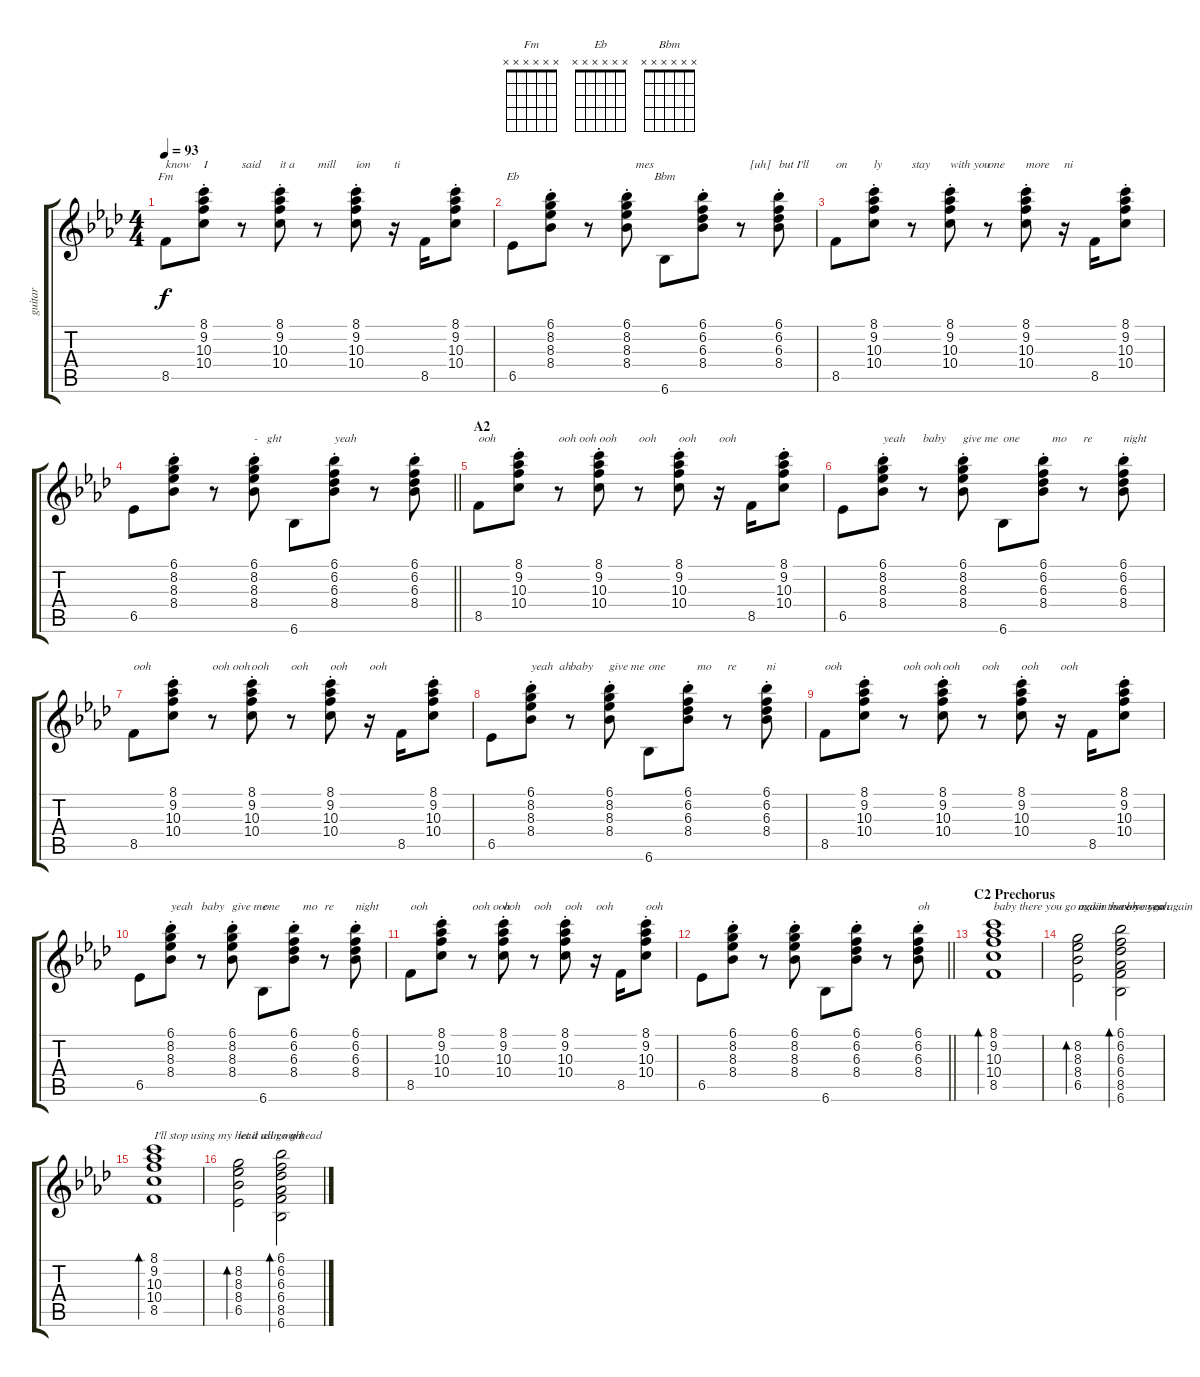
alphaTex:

\track ("guitar" "guitar") {instrument electricguitarjazz}
\staff {score tabs}
\tuning (E4 B3 G3 D3 A2 E2) {hide}
\chord ("Fm" x x x x x x)
\chord ("Eb" x x x x x x)
\chord ("Bbm" x x x x x x)
\ts (4 4)
\tempo 93
\clef g2
\ks fminor
8.5.8{ch "Fm" txt "know" dy f} (8.1{st} 9.2{st} 10.3{st} 10.4{st}).8{txt "I"} r.8{txt "said"} (8.1{st} 9.2{st} 10.3{st} 10.4{st}).8{txt "it a"} r.8{txt "mill"} (8.1{st} 9.2{st} 10.3{st} 10.4{st}).8{txt "ion"} r.16{txt "ti"} 8.5.16 (8.1{st} 9.2{st} 10.3{st} 10.4{st}).8 |
6.5.8{ch "Eb"} (6.1{st} 8.2{st} 8.3{st} 8.4{st}).8 r.8 (6.1{st} 8.2{st} 8.3{st} 8.4{st}).8{txt "   mes"} 6.6.8{ch "Bbm"} (6.1{st} 6.2{st} 6.3{st} 8.4{st}).8 r.8{txt "   [uh]"} (6.1{st} 6.2{st} 6.3{st} 8.4{st}).8{txt "but I'll"} |
8.5.8{txt "on"} (8.1{st} 9.2{st} 10.3{st} 10.4{st}).8{txt "ly"} r.8{txt "stay"} (8.1{st} 9.2{st} 10.3{st} 10.4{st}).8{txt "with you"} r.8{txt "one"} (8.1{st} 9.2{st} 10.3{st} 10.4{st}).8{txt "more"} r.16{txt "ni"} 8.5.16 (8.1{st} 9.2{st} 10.3{st} 10.4{st}).8 |
\barLineRight lightlight
6.5.8 (6.1{st} 8.2{st} 8.3{st} 8.4{st}).8 r.8 (6.1{st} 8.2{st} 8.3{st} 8.4{st}).8{txt "-   ght"} 6.6.8 (6.1{st} 6.2{st} 6.3{st} 8.4{st}).8{txt "yeah"} r.8 (6.1{st} 6.2{st} 6.3{st} 8.4{st}).8 |
\section ("" "A2")
8.5.8{txt "ooh"} (8.1{st} 9.2{st} 10.3{st} 10.4{st}).8 r.8{txt "ooh ooh ooh"} (8.1{st} 9.2{st} 10.3{st} 10.4{st}).8 r.8{txt "ooh"} (8.1{st} 9.2{st} 10.3{st} 10.4{st}).8{txt "ooh"} r.16{txt "ooh"} 8.5.16 (8.1{st} 9.2{st} 10.3{st} 10.4{st}).8 |
6.5.8 (6.1{st} 8.2{st} 8.3{st} 8.4{st}).8{txt "yeah"} r.8{txt "baby"} (6.1{st} 8.2{st} 8.3{st} 8.4{st}).8{txt "give me"} 6.6.8{txt "one"} (6.1{st} 6.2{st} 6.3{st} 8.4{st}).8{txt "   mo"} r.8{txt "re"} (6.1{st} 6.2{st} 6.3{st} 8.4{st}).8{txt "night"} |
8.5.8{txt "ooh"} (8.1{st} 9.2{st} 10.3{st} 10.4{st}).8 r.8{txt "ooh ooh"} (8.1{st} 9.2{st} 10.3{st} 10.4{st}).8{txt "ooh"} r.8{txt "ooh"} (8.1{st} 9.2{st} 10.3{st} 10.4{st}).8{txt "ooh"} r.16{txt "ooh"} 8.5.16 (8.1{st} 9.2{st} 10.3{st} 10.4{st}).8 |
6.5.8 (6.1{st} 8.2{st} 8.3{st} 8.4{st}).8{txt "yeah  ah"} r.8{txt "baby"} (6.1{st} 8.2{st} 8.3{st} 8.4{st}).8{txt "give me"} 6.6.8{txt "one"} (6.1{st} 6.2{st} 6.3{st} 8.4{st}).8{txt "   mo"} r.8{txt "re"} (6.1{st} 6.2{st} 6.3{st} 8.4{st}).8{txt "ni"} |
8.5.8{txt "ooh"} (8.1{st} 9.2{st} 10.3{st} 10.4{st}).8 r.8{txt "ooh ooh"} (8.1{st} 9.2{st} 10.3{st} 10.4{st}).8{txt "ooh"} r.8{txt "ooh"} (8.1{st} 9.2{st} 10.3{st} 10.4{st}).8{txt "ooh"} r.16{txt "ooh"} 8.5.16 (8.1{st} 9.2{st} 10.3{st} 10.4{st}).8 |
6.5.8 (6.1{st} 8.2{st} 8.3{st} 8.4{st}).8{txt "yeah"} r.8{txt "baby"} (6.1{st} 8.2{st} 8.3{st} 8.4{st}).8{txt "give me"} 6.6.8{txt "one"} (6.1{st} 6.2{st} 6.3{st} 8.4{st}).8{txt "   mo"} r.8{txt "re"} (6.1{st} 6.2{st} 6.3{st} 8.4{st}).8{txt "night"} |
8.5.8{txt "ooh"} (8.1{st} 9.2{st} 10.3{st} 10.4{st}).8 r.8{txt "ooh ooh"} (8.1{st} 9.2{st} 10.3{st} 10.4{st}).8{txt "ooh"} r.8{txt "ooh"} (8.1{st} 9.2{st} 10.3{st} 10.4{st}).8{txt "ooh"} r.16{txt "ooh"} 8.5.16 (8.1{st} 9.2{st} 10.3{st} 10.4{st}).8{txt "ooh"} |
\barLineRight lightlight
6.5.8 (6.1{st} 8.2{st} 8.3{st} 8.4{st}).8 r.8 (6.1{st} 8.2{st} 8.3{st} 8.4{st}).8 6.6.8 (6.1{st} 6.2{st} 6.3{st} 8.4{st}).8 r.8 (6.1{st} 6.2{st} 6.3{st} 8.4{st}).8{txt "oh"} |
\section ("" "C2 Prechorus")
(8.1 9.2 10.3 10.4 8.5).1{bd 120 txt "baby there you go again there you go again"} |
(8.2 8.3 8.4 6.5).2{bd 120 txt "makin me love you"} (6.1 6.2 6.3 6.4 8.5 6.6).2{bd 120 txt "ooh   yeah"} |
(8.1 9.2 10.3 10.4 8.5).1{bd 120 txt "I'll stop using my head usin my head"} |
(8.2 8.3 8.4 6.5).2{bd 120 txt "let it all go oh"} (6.1 6.2 6.3 6.4 8.5 6.6).2{bd 120 txt "   got"}
